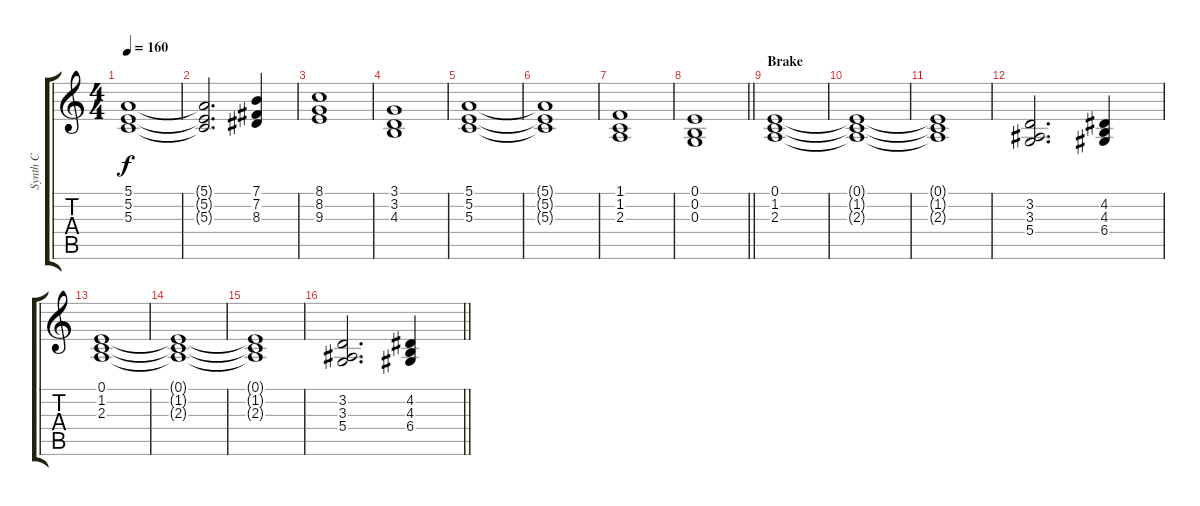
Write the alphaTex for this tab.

\track ("Synth C" "Synth C") {instrument pad4choir}
\staff {score tabs}
\tuning (E4 B3 G3 D3 A2 E2) {hide}
\ts (4 4)
\tempo 160
\clef g2
\ks c
(5.1 5.2 5.3).1{dy f} |
(5.1{t} 5.2{t} 5.3{t}).2{d} (7.1 7.2 8.3).4 |
(8.1 8.2 9.3).1 |
(3.1 3.2 4.3).1 |
(5.1 5.2 5.3).1 |
(5.1{t} 5.2{t} 5.3{t}).1 |
(1.1 1.2 2.3).1 |
\barLineRight lightlight
(0.1 0.2 0.3).1 |
\section ("" "Brake")
(0.1 1.2 2.3).1 |
(0.1{t} 1.2{t} 2.3{t}).1 |
(0.1{t} 1.2{t} 2.3{t}).1 |
(3.2 3.3 5.4).2{d} (4.2 4.3 6.4).4 |
(0.1 1.2 2.3).1 |
(0.1{t} 1.2{t} 2.3{t}).1 |
(0.1{t} 1.2{t} 2.3{t}).1 |
\barLineRight lightlight
(3.2 3.3 5.4).2{d} (4.2 4.3 6.4).4
